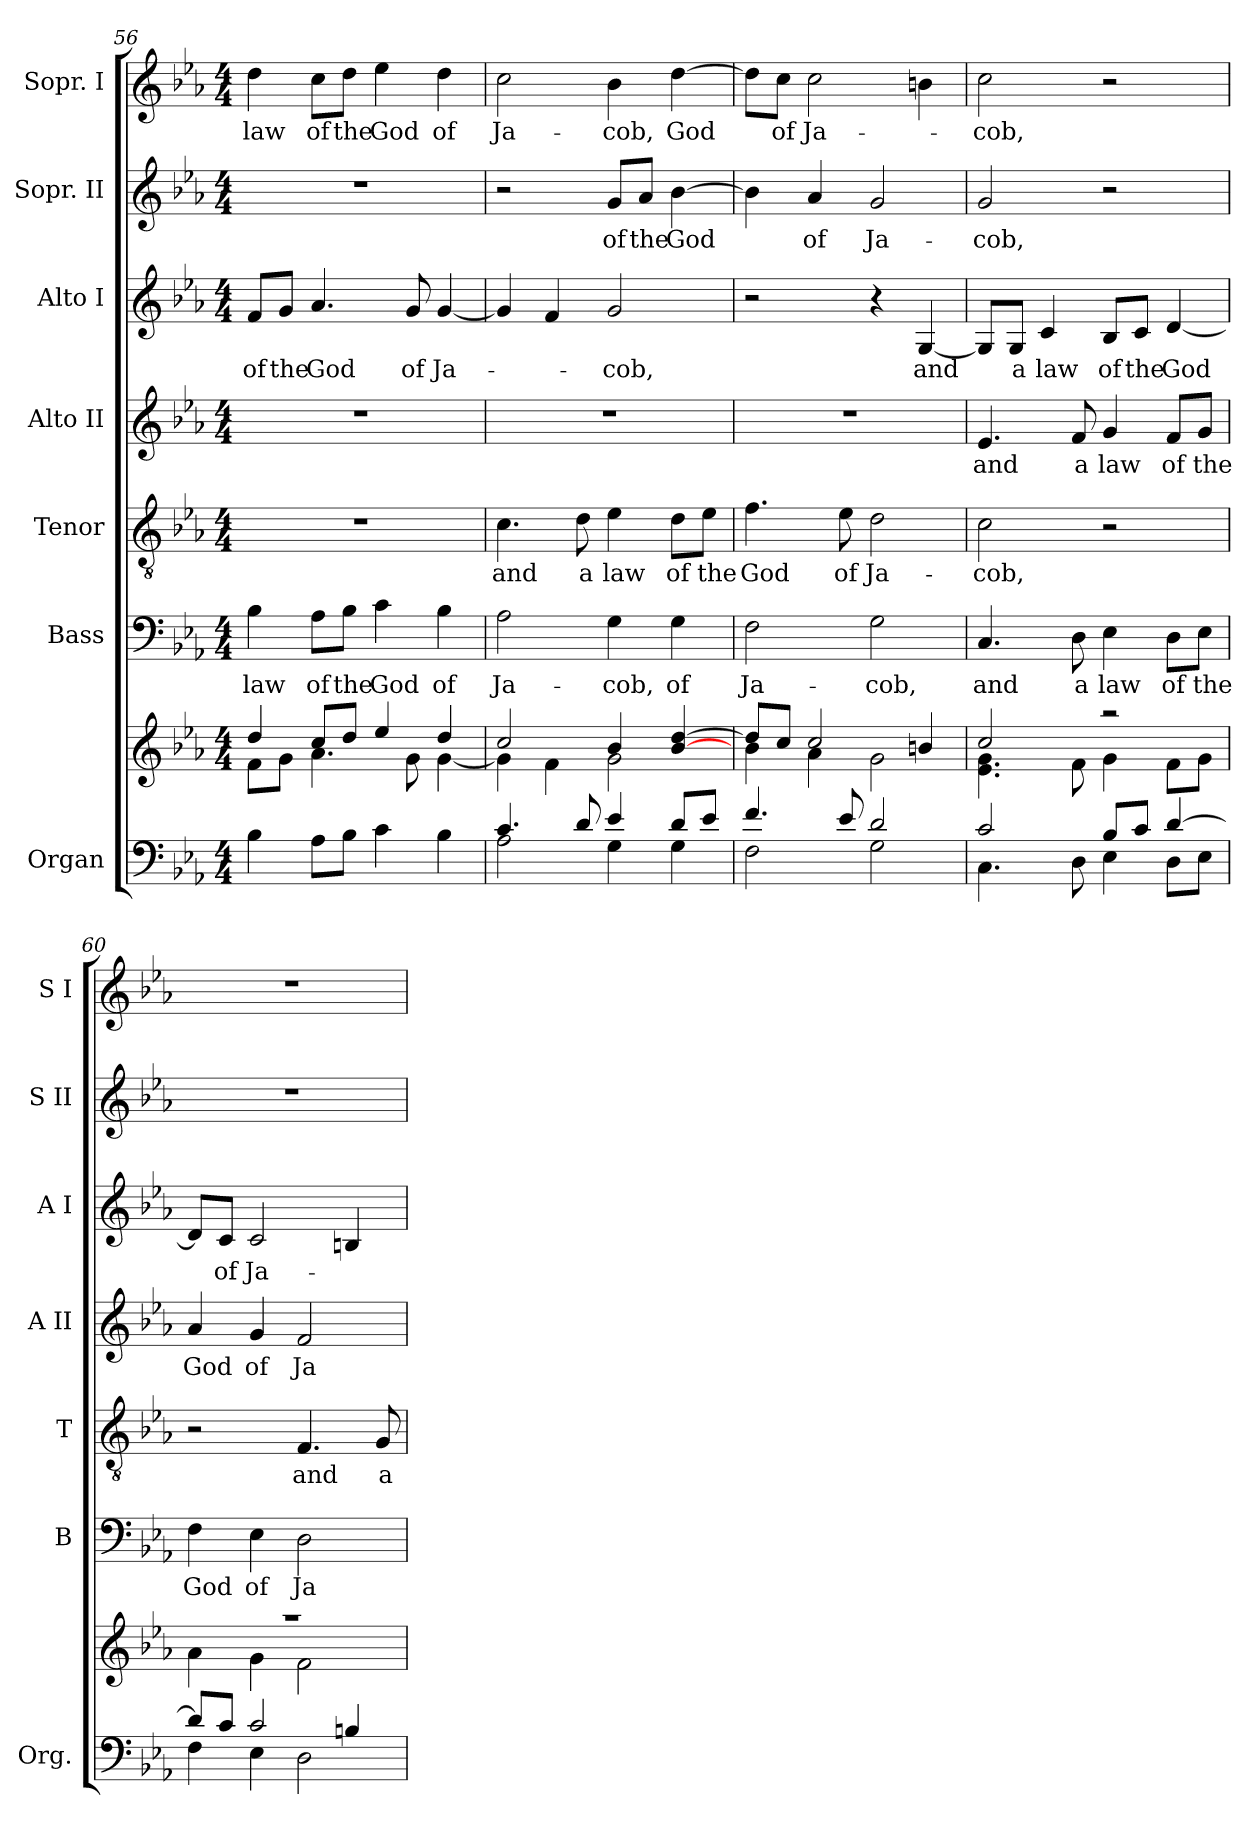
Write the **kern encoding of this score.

**kern	**kern	**kern	**text	**kern	**text	**kern	**text	**kern	**text	**kern	**text	**kern	**text
*part7	*part7	*part6	*part6	*part5	*part5	*part4	*part4	*part3	*part3	*part2	*part2	*part1	*part1
*staff8	*staff7	*staff6	*staff6	*staff5	*staff5	*staff4	*staff4	*staff3	*staff3	*staff2	*staff2	*staff1	*staff1
*I"Organ	*	*I"Bass	*	*I"Tenor	*	*I"Alto II	*	*I"Alto I	*	*I"Sopr. II	*	*I"Sopr. I	*
*I'Org.	*	*I'B	*	*I'T	*	*I'A II	*	*I'A I	*	*I'S II	*	*I'S I	*
*clefF4	*clefG2	*clefF4	*	*clefGv2	*	*clefG2	*	*clefG2	*	*clefG2	*	*clefG2	*
*k[b-e-a-]	*k[b-e-a-]	*k[b-e-a-]	*	*k[b-e-a-]	*	*k[b-e-a-]	*	*k[b-e-a-]	*	*k[b-e-a-]	*	*k[b-e-a-]	*
*E-:	*E-:	*E-:	*	*E-:	*	*E-:	*	*E-:	*	*E-:	*	*E-:	*
*M4/4	*M4/4	*M4/4	*	*M4/4	*	*M4/4	*	*M4/4	*	*M4/4	*	*M4/4	*
=56	=56	=56	=56	=56	=56	=56	=56	=56	=56	=56	=56	=56	=56
*	*^	*	*	*	*	*	*	*	*	*	*	*	*
4B-!\	4dd!/	8f!\L	4B-\	law	1r	.	1r	.	8f/L	of	1r	.	4dd\	law
.	.	8g!\J	.	.	.	.	.	.	8g/J	the	.	.	.	.
8A-!\L	8cc!/L	4.a-!\	8A-\L	of	.	.	.	.	4.a-/	God	.	.	8cc\L	of
8B-!\J	8dd!/J	.	8B-\J	the	.	.	.	.	.	.	.	.	8dd\J	the
4c!\	4ee-!/	.	4c\	God	.	.	.	.	.	.	.	.	4ee-\	God
.	.	8g!\	.	.	.	.	.	.	8g/	of	.	.	.	.
4B-!\	4dd!/	[<4g!\	4B-\	of	.	.	.	.	[4g/	Ja-	.	.	4dd\	of
!!LO:PB:g=z
=57	=57	=57	=57	=57	=57	=57	=57	=57	=57	=57	=57	=57	=57	=57
*^	*	*	*	*	*	*	*	*	*	*	*	*	*	*
4.c!/	2A-!\	2cc!/	4g!\]	2A-\	Ja-	4.c\	and	1r	.	4g/]	.	2r	.	2cc\	Ja-
.	.	.	4f!\	.	.	.	.	.	.	4f/	.	.	.	.	.
8d!/	.	.	.	.	.	8d\	a	.	.	.	.	.	.	.	.
4e-!/	4G!\	4b-!/	2g!\	4G\	-cob,	4e-\	law	.	.	2g/	-cob,	8g/L	of	4b-\	-cob,
.	.	.	.	.	.	.	.	.	.	.	.	8a-/J	the	.	.
8d!/L	4G!\	[>4b-!/ [>4dd!/	.	4G\	of	8d\L	of	.	.	.	.	[4b-\	God	[4dd\	God
8e-!/J	.	.	.	.	.	8e-\J	the	.	.	.	.	.	.	.	.
=58	=58	=58	=58	=58	=58	=58	=58	=58	=58	=58	=58	=58	=58	=58	=58
4.f!/	2F!\	8dd!/L]	4b-!\	2F\	Ja-	4.f\	God	1r	.	2r	.	4b-\]	.	8dd\L]	.
.	.	8cc!/J	.	.	.	.	.	.	.	.	.	.	.	8cc\J	of
.	.	2cc!/	4a-!\	.	.	.	.	.	.	.	.	4a-/	of	2cc\	Ja-
8e-!/	.	.	.	.	.	8e-\	of	.	.	.	.	.	.	.	.
2d!/	2G!\	.	2g!\	2G\	-cob,	2d\	Ja-	.	.	4r	.	2g/	Ja-	.	.
.	.	4bn!/	.	.	.	.	.	.	.	[4G/	and	.	.	4bn\	.
=59	=59	=59	=59	=59	=59	=59	=59	=59	=59	=59	=59	=59	=59	=59	=59
2c!/	4.C!\	2cc!/	4.e-!\ 4.g!\	4.C/	and	2c\	-cob,	4.e-/	and	8G/L]	.	2g/	-cob,	2cc\	-cob,
.	.	.	.	.	.	.	.	.	.	8G/J	a	.	.	.	.
.	.	.	.	.	.	.	.	.	.	4c/	law	.	.	.	.
.	8D!\	.	8f!\	8D\	a	.	.	8f/	a	.	.	.	.	.	.
8B-!/L	4E-!\	2raa	4g!\	4E-\	law	2r	.	4g/	law	8B-/L	of	2r	.	2r	.
8c!/J	.	.	.	.	.	.	.	.	.	8c/J	the	.	.	.	.
[>4d!/	8D!\L	.	8f!\L	8D\L	of	.	.	8f/L	of	[4d/	God	.	.	.	.
.	8E-!\J	.	8g!\J	8E-\J	the	.	.	8g/J	the	.	.	.	.	.	.
=60	=60	=60	=60	=60	=60	=60	=60	=60	=60	=60	=60	=60	=60	=60	=60
8d!/L]	4F!\	1raa	4a-!\	4F\	God	2r	.	4a-/	God	8d/L]	.	1r	.	1r	.
8c!/J	.	.	.	.	.	.	.	.	.	8c/J	of	.	.	.	.
2c!/	4E-!\	.	4g!\	4E-\	of	.	.	4g/	of	2c/	Ja-	.	.	.	.
.	2D!\	.	2f!\	2D\	Ja-	4.F/	and	2f/	Ja-	.	.	.	.	.	.
4Bn!/	.	.	.	.	.	.	.	.	.	4Bn/	.	.	.	.	.
.	.	.	.	.	.	8G/	a	.	.	.	.	.	.	.	.
*v	*v	*	*	*	*	*	*	*	*	*	*	*	*	*	*
*	*v	*v	*	*	*	*	*	*	*	*	*	*	*	*
=	=	=	=	=	=	=	=	=	=	=	=	=	=
*-	*-	*-	*-	*-	*-	*-	*-	*-	*-	*-	*-	*-	*-
